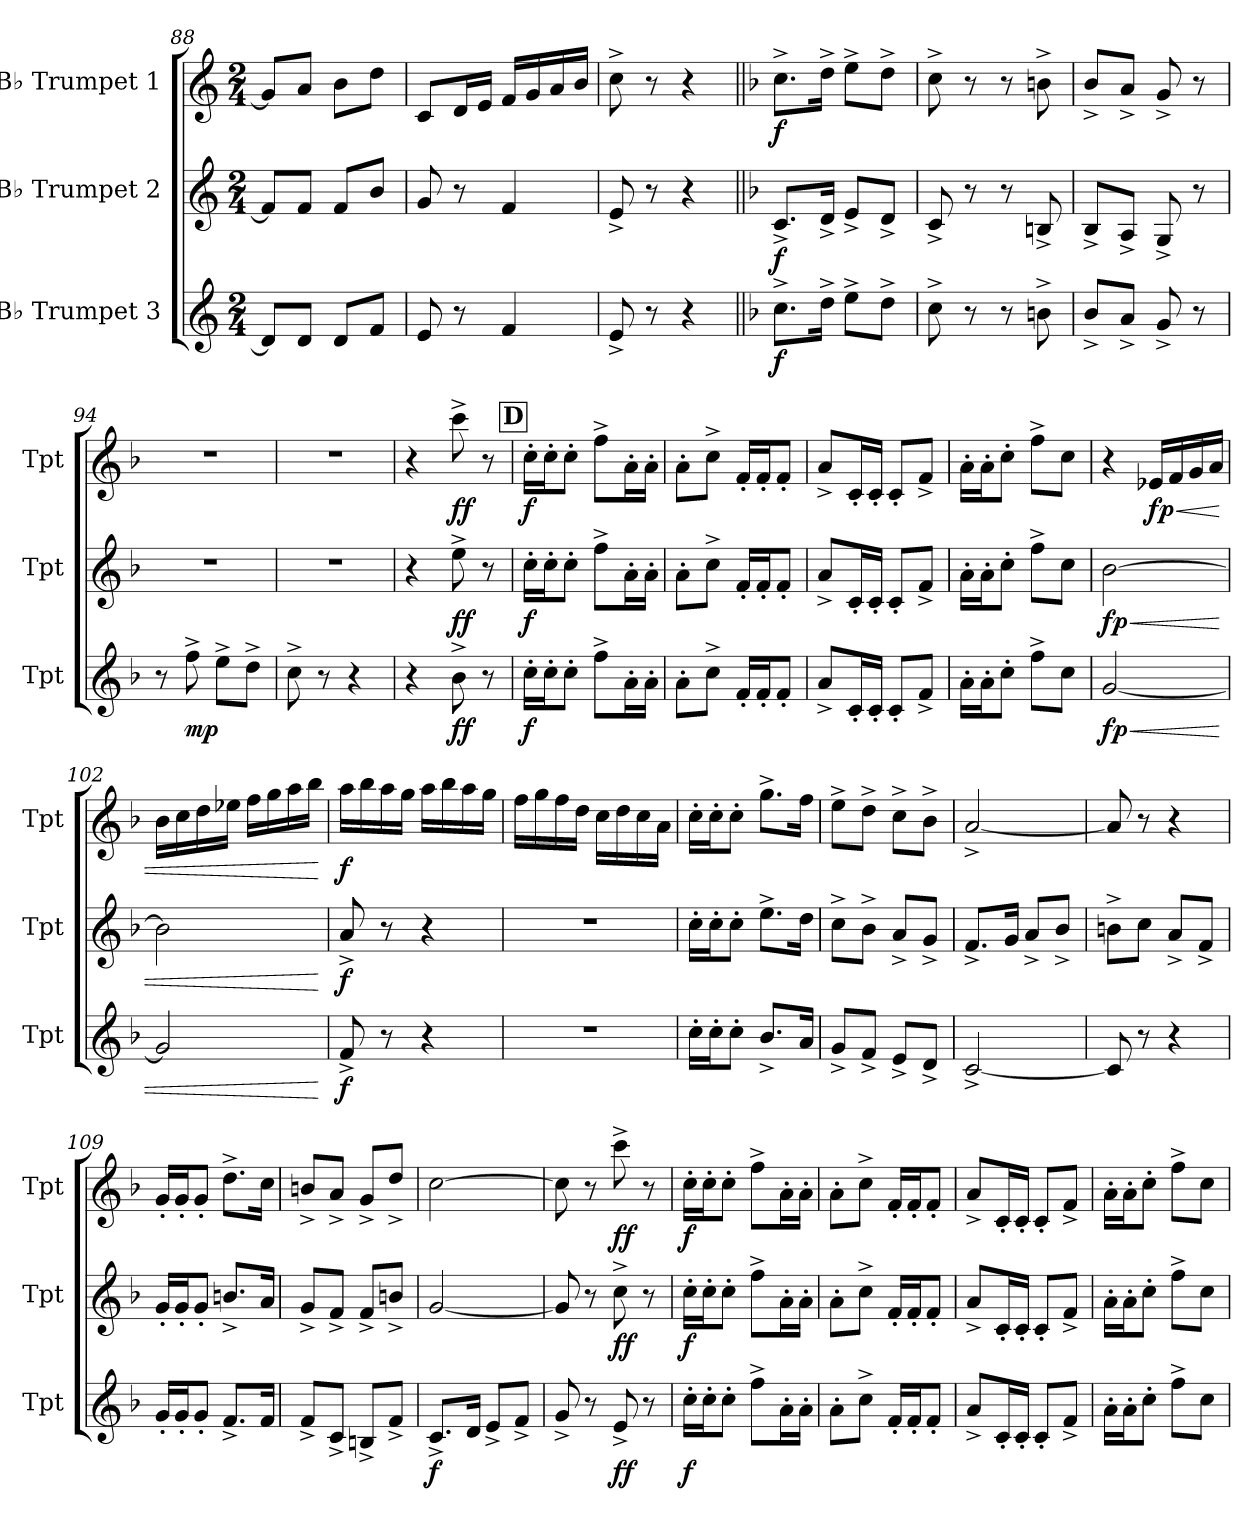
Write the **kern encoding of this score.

**kern	**dynam	**kern	**dynam	**kern	**dynam
*part3	*part3	*part2	*part2	*part1	*part1
*staff3	*staff3	*staff2	*staff2	*staff1	*staff1
*I"B♭ Trumpet 3	*	*I"B♭ Trumpet 2	*	*I"B♭ Trumpet 1	*
*I'Tpt	*	*I'Tpt	*	*I'Tpt	*
*clefG2	*	*clefG2	*	*clefG2	*
*ITrd1c2	*	*ITrd1c2	*	*ITrd1c2	*
*k[b-e-]	*	*k[b-e-]	*	*k[b-e-]	*
*M2/4	*	*M2/4	*	*M2/4	*
=88	=88	=88	=88	=88	=88
8c/L]	.	8e-/L]	.	8f/L]	.
8c/J	.	8e-/J	.	8g/J	.
8c/L	.	8e-/L	.	8a\L	.
8e-/J	.	8a/J	.	8cc\J	.
=89	=89	=89	=89	=89	=89
8d/	.	8f/	.	8B-/L	.
8r	.	8r	.	16c/L	.
.	.	.	.	16d/JJ	.
4e-/	.	4e-/	.	16e-/LL	.
.	.	.	.	16f/	.
.	.	.	.	16g/	.
.	.	.	.	16a/JJ	.
=90	=90	=90	=90	=90	=90
8d^/	.	8d^/	.	8b-^\	.
8r	.	8r	.	8r	.
4r	.	4r	.	4r	.
!!LO:LB:g=z
=91||	=91||	=91||	=91||	=91||	=91||
*k[b-e-a-]	*	*k[b-e-a-]	*	*k[b-e-a-]	*
!	!LO:DY:b	!	!LO:DY:b	!	!LO:DY:b
8.b-^\L	f	8.B-^/L	f	8.b-^\L	f
16cc^\Jk	.	16c^/Jk	.	16cc^\Jk	.
8dd^\L	.	8d^/L	.	8dd^\L	.
8cc^\J	.	8c^/J	.	8cc^\J	.
=92	=92	=92	=92	=92	=92
8b-^\	.	8B-^/	.	8b-^\	.
8r	.	8r	.	8r	.
8r	.	8r	.	8r	.
8an^\	.	8An^/	.	8an^\	.
=93	=93	=93	=93	=93	=93
8a-^/L	.	8A-^/L	.	8a-^/L	.
8g^/J	.	8G^/J	.	8g^/J	.
8f^/	.	8F^/	.	8f^/	.
8r	.	8r	.	8r	.
=94	=94	=94	=94	=94	=94
8r	.	2r	.	2r	.
!	!LO:DY:b	!	!	!	!
8ee-^\	mp	.	.	.	.
8dd^\L	.	.	.	.	.
8cc^\J	.	.	.	.	.
=95	=95	=95	=95	=95	=95
8b-^\	.	2r	.	2r	.
8r	.	.	.	.	.
4r	.	.	.	.	.
=96	=96	=96	=96	=96	=96
4r	.	4r	.	4r	.
!	!LO:DY:b	!	!LO:DY:b	!	!LO:DY:b
8a-^\	ff	8dd^\	ff	8bb-^\	ff
8r	.	8r	.	8r	.
!!LO:REH:place=s1:a:B:fs=14:t=D
=97	=97	=97	=97	=97	=97
!	!LO:DY:b	!	!LO:DY:b	!	!LO:DY:b
16b-'\LL	f	16b-'\LL	f	16b-'\LL	f
16b-'\J	.	16b-'\J	.	16b-'\J	.
8b-'\J	.	8b-'\J	.	8b-'\J	.
8ee-^\L	.	8ee-^\L	.	8ee-^\L	.
16g'\L	.	16g'\L	.	16g'\L	.
16g'\JJ	.	16g'\JJ	.	16g'\JJ	.
=98	=98	=98	=98	=98	=98
8g'\L	.	8g'\L	.	8g'\L	.
8b-^\J	.	8b-^\J	.	8b-^\J	.
16e-'/LL	.	16e-'/LL	.	16e-'/LL	.
16e-'/J	.	16e-'/J	.	16e-'/J	.
8e-'/J	.	8e-'/J	.	8e-'/J	.
=99	=99	=99	=99	=99	=99
8g^/L	.	8g^/L	.	8g^/L	.
16B-'/L	.	16B-'/L	.	16B-'/L	.
16B-'/JJ	.	16B-'/JJ	.	16B-'/JJ	.
8B-'/L	.	8B-'/L	.	8B-'/L	.
8e-^/J	.	8e-^/J	.	8e-^/J	.
!!LO:PB:g=z
=100	=100	=100	=100	=100	=100
16g'\LL	.	16g'\LL	.	16g'\LL	.
16g'\J	.	16g'\J	.	16g'\J	.
8b-'\J	.	8b-'\J	.	8b-'\J	.
8ee-^\L	.	8ee-^\L	.	8ee-^\L	.
8b-\J	.	8b-\J	.	8b-\J	.
=101	=101	=101	=101	=101	=101
!	!LO:HP:b	!	!LO:HP:b	!	!
!	!LO:DY:n=1:b	!	!LO:DY:n=1:b	!	!
[2f/	< fp	[2a-\	< fp	4r	.
!	!	!	!	!	!LO:HP:b
!	!	!	!	!	!LO:DY:n=1:b
.	.	.	.	16d-X/LL	< fp
.	.	.	.	16e-/	.
.	.	.	.	16f/	.
.	.	.	.	16g/JJ	.
=102	=102	=102	=102	=102	=102
2f/]	.	2a-\]	.	16a-\LL	.
.	.	.	.	16b-\	.
.	.	.	.	16cc\	.
.	.	.	.	16dd-X\JJ	.
.	.	.	.	16ee-\LL	.
.	.	.	.	16ff\	.
.	.	.	.	16gg\	.
.	.	.	.	16aa-\JJ	.
.	[	.	[	.	[
=103	=103	=103	=103	=103	=103
!	!LO:DY:b	!	!LO:DY:b	!	!LO:DY:b
8e-^/	f	8g^/	f	16gg\LL	f
.	.	.	.	16aa-\	.
8r	.	8r	.	16gg\	.
.	.	.	.	16ff\JJ	.
4r	.	4r	.	16gg\LL	.
.	.	.	.	16aa-\	.
.	.	.	.	16gg\	.
.	.	.	.	16ff\JJ	.
=104	=104	=104	=104	=104	=104
2r	.	2r	.	16ee-\LL	.
.	.	.	.	16ff\	.
.	.	.	.	16ee-\	.
.	.	.	.	16cc\JJ	.
.	.	.	.	16b-\LL	.
.	.	.	.	16cc\	.
.	.	.	.	16b-\	.
.	.	.	.	16g\JJ	.
=105	=105	=105	=105	=105	=105
16b-'\LL	.	16b-'\LL	.	16b-'\LL	.
16b-'\J	.	16b-'\J	.	16b-'\J	.
8b-'\J	.	8b-'\J	.	8b-'\J	.
8.a-^/L	.	8.dd^\L	.	8.ff^\L	.
16g/Jk	.	16cc\Jk	.	16ee-\Jk	.
=106	=106	=106	=106	=106	=106
8f^/L	.	8b-^\L	.	8dd^\L	.
8e-^/J	.	8a-^\J	.	8cc^\J	.
8d^/L	.	8g^/L	.	8b-^\L	.
8c^/J	.	8f^/J	.	8a-^\J	.
=107	=107	=107	=107	=107	=107
[2B-^/	.	8.e-^/L	.	[2g^/	.
.	.	16f/Jk	.	.	.
.	.	8g^/L	.	.	.
.	.	8a-^/J	.	.	.
!!LO:LB:g=z
=108	=108	=108	=108	=108	=108
8B-/]	.	8an^\L	.	8g/]	.
8r	.	8b-\J	.	8r	.
4r	.	8g^/L	.	4r	.
.	.	8e-^/J	.	.	.
=109	=109	=109	=109	=109	=109
16f'/LL	.	16f'/LL	.	16f'/LL	.
16f'/J	.	16f'/J	.	16f'/J	.
8f'/J	.	8f'/J	.	8f'/J	.
8.e-^/L	.	8.an^/L	.	8.cc^\L	.
16e-/Jk	.	16g/Jk	.	16b-\Jk	.
=110	=110	=110	=110	=110	=110
8e-^/L	.	8f^/L	.	8an^/L	.
8B-^/J	.	8e-^/J	.	8g^/J	.
8An^/L	.	8e-^/L	.	8f^/L	.
8e-^/J	.	8an^/J	.	8cc^/J	.
=111	=111	=111	=111	=111	=111
!	!LO:DY:b	!	!	!	!
8.B-^/L	f	[2f/	.	[2b-\	.
16c/Jk	.	.	.	.	.
8d^/L	.	.	.	.	.
8e-^/J	.	.	.	.	.
=112	=112	=112	=112	=112	=112
8f^/	.	8f/]	.	8b-\]	.
8r	.	8r	.	8r	.
!	!LO:DY:b	!	!LO:DY:b	!	!LO:DY:b
8d^/	ff	8b-^\	ff	8bb-^\	ff
8r	.	8r	.	8r	.
=113	=113	=113	=113	=113	=113
!	!LO:DY:b	!	!LO:DY:b	!	!LO:DY:b
16b-'\LL	f	16b-'\LL	f	16b-'\LL	f
16b-'\J	.	16b-'\J	.	16b-'\J	.
8b-'\J	.	8b-'\J	.	8b-'\J	.
8ee-^\L	.	8ee-^\L	.	8ee-^\L	.
16g'\L	.	16g'\L	.	16g'\L	.
16g'\JJ	.	16g'\JJ	.	16g'\JJ	.
=114	=114	=114	=114	=114	=114
8g'\L	.	8g'\L	.	8g'\L	.
8b-^\J	.	8b-^\J	.	8b-^\J	.
16e-'/LL	.	16e-'/LL	.	16e-'/LL	.
16e-'/J	.	16e-'/J	.	16e-'/J	.
8e-'/J	.	8e-'/J	.	8e-'/J	.
=115	=115	=115	=115	=115	=115
8g^/L	.	8g^/L	.	8g^/L	.
16B-'/L	.	16B-'/L	.	16B-'/L	.
16B-'/JJ	.	16B-'/JJ	.	16B-'/JJ	.
8B-'/L	.	8B-'/L	.	8B-'/L	.
8e-^/J	.	8e-^/J	.	8e-^/J	.
!!LO:LB:g=z
=116	=116	=116	=116	=116	=116
16g'\LL	.	16g'\LL	.	16g'\LL	.
16g'\J	.	16g'\J	.	16g'\J	.
8b-'\J	.	8b-'\J	.	8b-'\J	.
8ee-^\L	.	8ee-^\L	.	8ee-^\L	.
8b-\J	.	8b-\J	.	8b-\J	.
=	=	=	=	=	=
*-	*-	*-	*-	*-	*-
